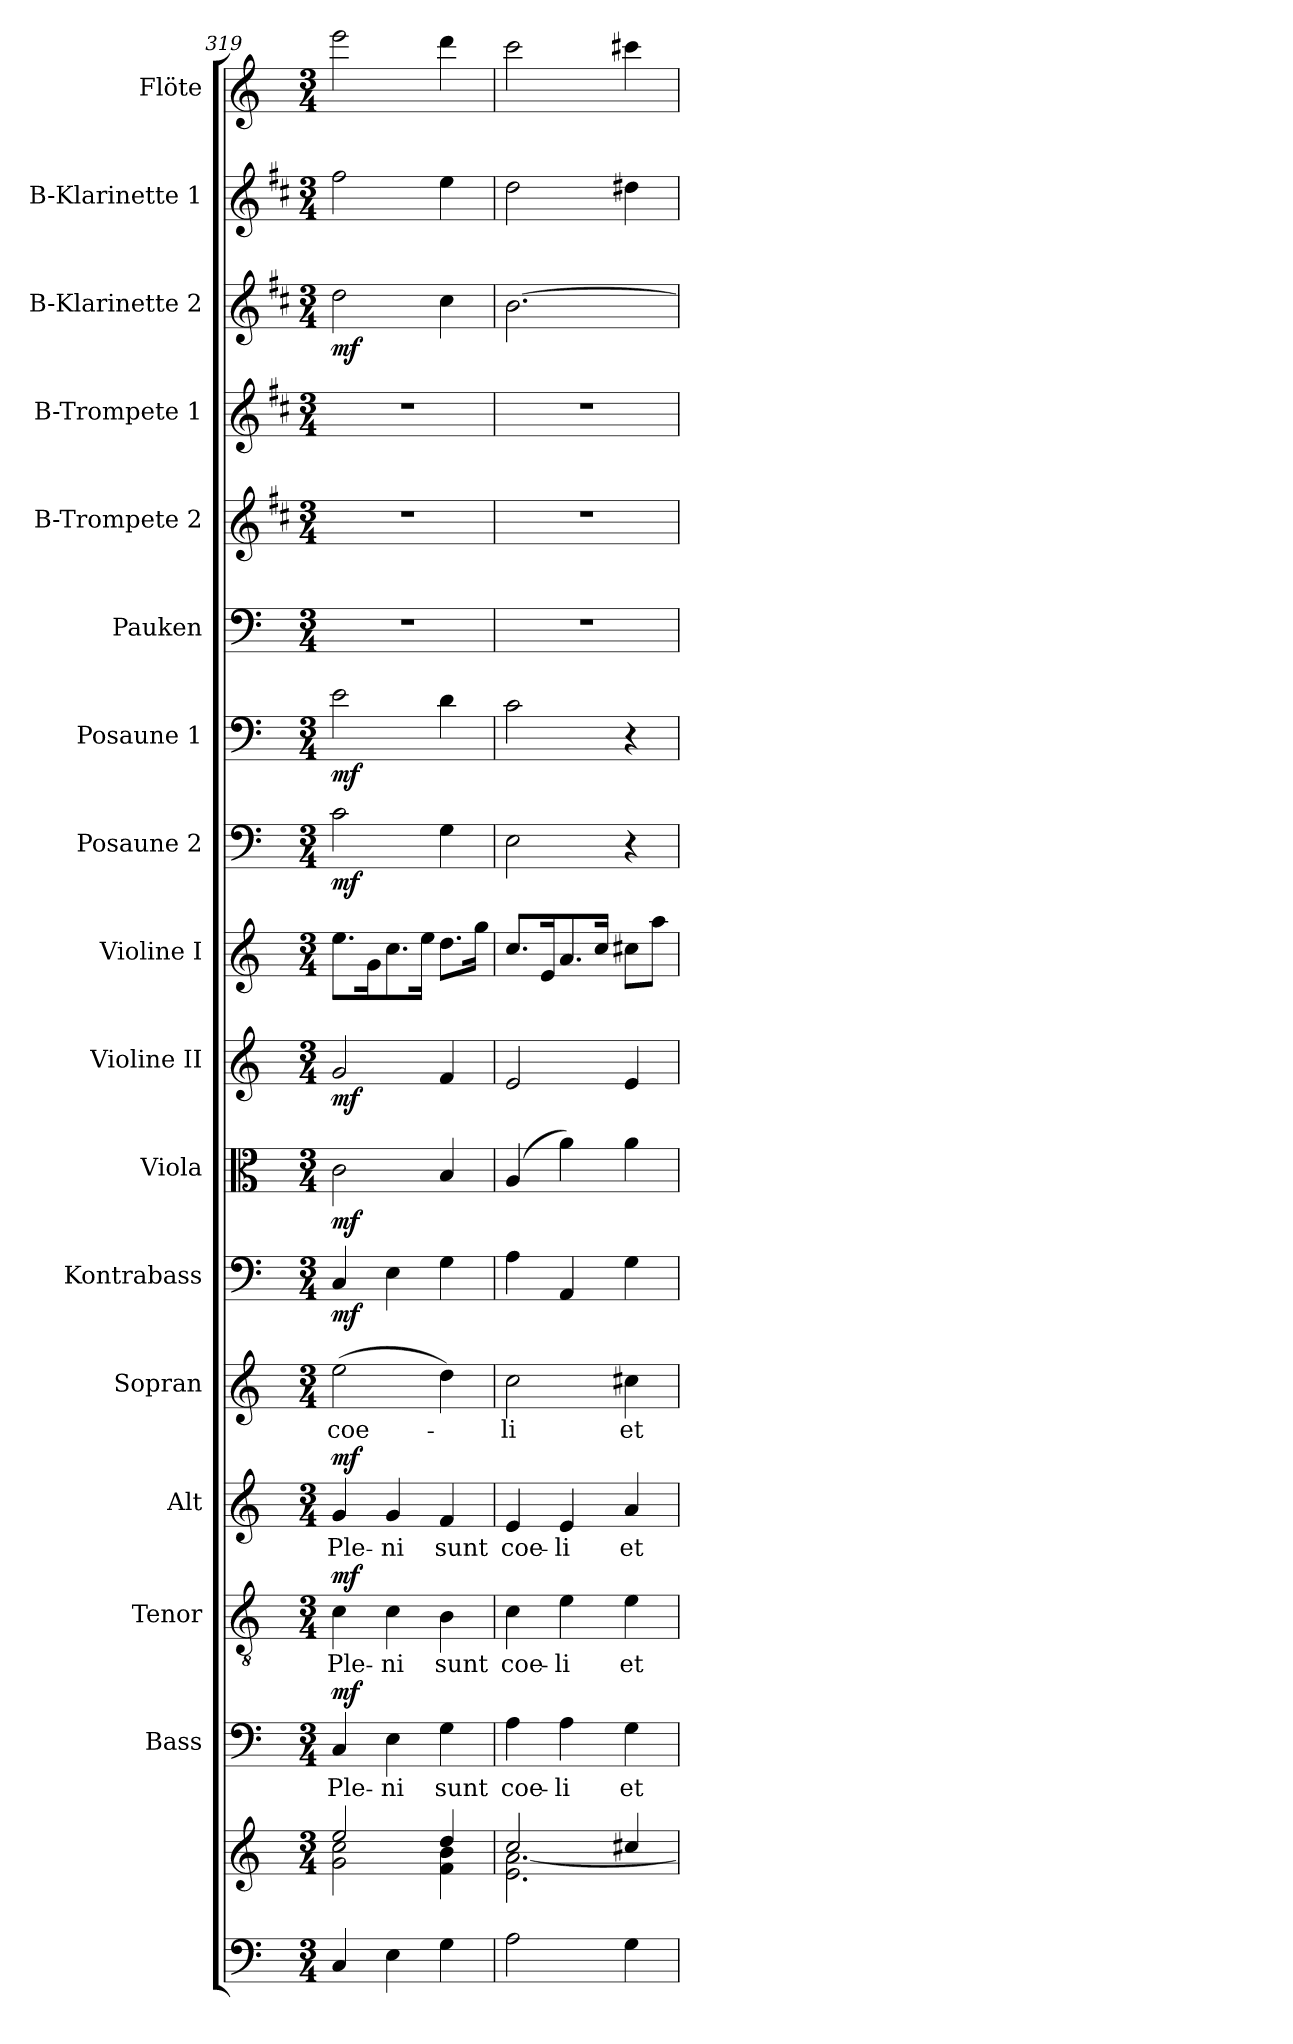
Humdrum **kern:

**kern	**kern	**kern	**text	**dynam	**kern	**text	**dynam	**kern	**text	**dynam	**kern	**text	**kern	**dynam	**kern	**dynam	**kern	**dynam	**kern	**kern	**dynam	**kern	**dynam	**kern	**kern	**kern	**kern	**dynam	**kern	**kern
*part17	*part17	*part16	*part16	*part16	*part15	*part15	*part15	*part14	*part14	*part14	*part13	*part13	*part12	*part12	*part11	*part11	*part10	*part10	*part9	*part8	*part8	*part7	*part7	*part6	*part5	*part4	*part3	*part3	*part2	*part1
*staff18	*staff17	*staff16	*staff16	*staff16	*staff15	*staff15	*staff15	*staff14	*staff14	*staff14	*staff13	*staff13	*staff12	*staff12	*staff11	*staff11	*staff10	*staff10	*staff9	*staff8	*staff8	*staff7	*staff7	*staff6	*staff5	*staff4	*staff3	*staff3	*staff2	*staff1
*	*	*I"Bass	*	*	*I"Tenor	*	*	*I"Alt	*	*	*I"Sopran	*	*I"Kontrabass	*	*I"Viola	*	*I"Violine II	*	*I"Violine I	*I"Posaune 2	*	*I"Posaune 1	*	*I"Pauken	*I"B-Trompete 2	*I"B-Trompete 1	*I"B-Klarinette 2	*	*I"B-Klarinette 1	*I"Flöte
*	*	*I'B.	*	*	*I'T.	*	*	*I'A.	*	*	*I'S.	*	*I'Kb.	*	*I'Vla.	*	*I'Vl. II	*	*I'Vl. I	*I'Pos. 2	*	*I'Pos. 1	*	*I'Pk.	*I'B Trp. 2	*I'B Trp. 1	*I'B Kl. 2	*	*I'B Kl. 1	*I'Fl.
*clefF4	*clefG2	*clefF4	*	*	*clefGv2	*	*	*clefG2	*	*	*clefG2	*	*clefF4	*	*clefC3	*	*clefG2	*	*clefG2	*clefF4	*	*clefF4	*	*clefF4	*clefG2	*clefG2	*clefG2	*	*clefG2	*clefG2
*	*	*	*	*	*	*	*	*	*	*	*	*	*ITrd7c12	*	*	*	*	*	*	*	*	*	*	*	*ITrd1c2	*ITrd1c2	*ITrd1c2	*	*ITrd1c2	*
*k[]	*k[]	*k[]	*	*	*k[]	*	*	*k[]	*	*	*k[]	*	*k[]	*	*k[]	*	*k[]	*	*k[]	*k[]	*	*k[]	*	*k[]	*k[]	*k[]	*k[]	*	*k[]	*k[]
*C:	*C:	*C:	*	*	*C:	*	*	*C:	*	*	*C:	*	*C:	*	*C:	*	*C:	*	*C:	*C:	*	*C:	*	*C:	*C:	*C:	*C:	*	*C:	*C:
*M3/4	*M3/4	*M3/4	*	*	*M3/4	*	*	*M3/4	*	*	*M3/4	*	*M3/4	*	*M3/4	*	*M3/4	*	*M3/4	*M3/4	*	*M3/4	*	*M3/4	*M3/4	*M3/4	*M3/4	*	*M3/4	*M3/4
=319	=319	=319	=319	=319	=319	=319	=319	=319	=319	=319	=319	=319	=319	=319	=319	=319	=319	=319	=319	=319	=319	=319	=319	=319	=319	=319	=319	=319	=319	=319
*	*^	*	*	*	*	*	*	*	*	*	*	*	*	*	*	*	*	*	*	*	*	*	*	*	*	*	*	*	*	*
!	!	!	!	!LO:LY:b	!LO:DY:a	!	!LO:LY:b	!LO:DY:a	!	!LO:LY:b	!LO:DY:a	!	!LO:LY:b	!	!LO:DY:b	!	!LO:DY:b	!	!LO:DY:b	!	!	!LO:DY:b	!	!LO:DY:b	!	!	!	!	!LO:DY:b	!	!
4C/	2ee/	2g\ 2cc\	4C/	Ple-	mf	4c\	Ple-	mf	4g/	Ple-	mf	(>2ee\	coe-	4CC/	mf	2c\	mf	2g/	mf	8.ee\L	2c\	mf	2e\	mf	2.r	2.r	2.r	2cc\	mf	2ee\	2eee\
.	.	.	.	.	.	.	.	.	.	.	.	.	.	.	.	.	.	.	.	16g\k	.	.	.	.	.	.	.	.	.	.	.
!	!	!	!	!LO:LY:b	!	!	!LO:LY:b	!	!	!LO:LY:b	!	!	!	!	!	!	!	!	!	!	!	!	!	!	!	!	!	!	!	!	!
4E\	.	.	4E\	-ni	.	4c\	-ni	.	4g/	-ni	.	.	.	4EE\	.	.	.	.	.	8.cc\	.	.	.	.	.	.	.	.	.	.	.
.	.	.	.	.	.	.	.	.	.	.	.	.	.	.	.	.	.	.	.	16ee\Jk	.	.	.	.	.	.	.	.	.	.	.
!	!	!	!	!LO:LY:b	!	!	!LO:LY:b	!	!	!LO:LY:b	!	!	!	!	!	!	!	!	!	!	!	!	!	!	!	!	!	!	!	!	!
4G\	4dd/	4f\ 4b\	4G\	sunt	.	4B\	sunt	.	4f/	sunt	.	4dd\)	.	4GG\	.	4B/	.	4f/	.	8.dd\L	4G\	.	4d\	.	.	.	.	4b\	.	4dd\	4ddd\
.	.	.	.	.	.	.	.	.	.	.	.	.	.	.	.	.	.	.	.	16gg\Jk	.	.	.	.	.	.	.	.	.	.	.
=320	=320	=320	=320	=320	=320	=320	=320	=320	=320	=320	=320	=320	=320	=320	=320	=320	=320	=320	=320	=320	=320	=320	=320	=320	=320	=320	=320	=320	=320	=320	=320
!	!	!	!	!LO:LY:b	!	!	!LO:LY:b	!	!	!LO:LY:b	!	!	!LO:LY:b	!	!	!	!	!	!	!	!	!	!	!	!	!	!	!	!	!	!
2A\	2cc/	2.e\ [<2.a\	4A\	coe-	.	4c\	coe-	.	4e/	coe-	.	2cc\	-li	4AA\	.	(4A/	.	2e/	.	8.cc/L	2E\	.	2c\	.	2.r	2.r	2.r	[2.a\	.	2cc\	2ccc\
.	.	.	.	.	.	.	.	.	.	.	.	.	.	.	.	.	.	.	.	16e/k	.	.	.	.	.	.	.	.	.	.	.
!	!	!	!	!LO:LY:b	!	!	!LO:LY:b	!	!	!LO:LY:b	!	!	!	!	!	!	!	!	!	!	!	!	!	!	!	!	!	!	!	!	!
.	.	.	4A\	-li	.	4e\	-li	.	4e/	-li	.	.	.	4AAA/	.	4a\)	.	.	.	8.a/	.	.	.	.	.	.	.	.	.	.	.
.	.	.	.	.	.	.	.	.	.	.	.	.	.	.	.	.	.	.	.	16cc/Jk	.	.	.	.	.	.	.	.	.	.	.
!	!	!	!	!LO:LY:b	!	!	!LO:LY:b	!	!	!LO:LY:b	!	!	!LO:LY:b	!	!	!	!	!	!	!	!	!	!	!	!	!	!	!	!	!	!
4G\	4cc#X/	.	4G\	et	.	4e\	et	.	4a/	et	.	4cc#X\	et	4GG\	.	4a\	.	4e/	.	8cc#X\L	4r	.	4r	.	.	.	.	.	.	4cc#X\	4ccc#X\
.	.	.	.	.	.	.	.	.	.	.	.	.	.	.	.	.	.	.	.	8aa\J	.	.	.	.	.	.	.	.	.	.	.
*	*v	*v	*	*	*	*	*	*	*	*	*	*	*	*	*	*	*	*	*	*	*	*	*	*	*	*	*	*	*	*	*
=	=	=	=	=	=	=	=	=	=	=	=	=	=	=	=	=	=	=	=	=	=	=	=	=	=	=	=	=	=	=
*-	*-	*-	*-	*-	*-	*-	*-	*-	*-	*-	*-	*-	*-	*-	*-	*-	*-	*-	*-	*-	*-	*-	*-	*-	*-	*-	*-	*-	*-	*-
